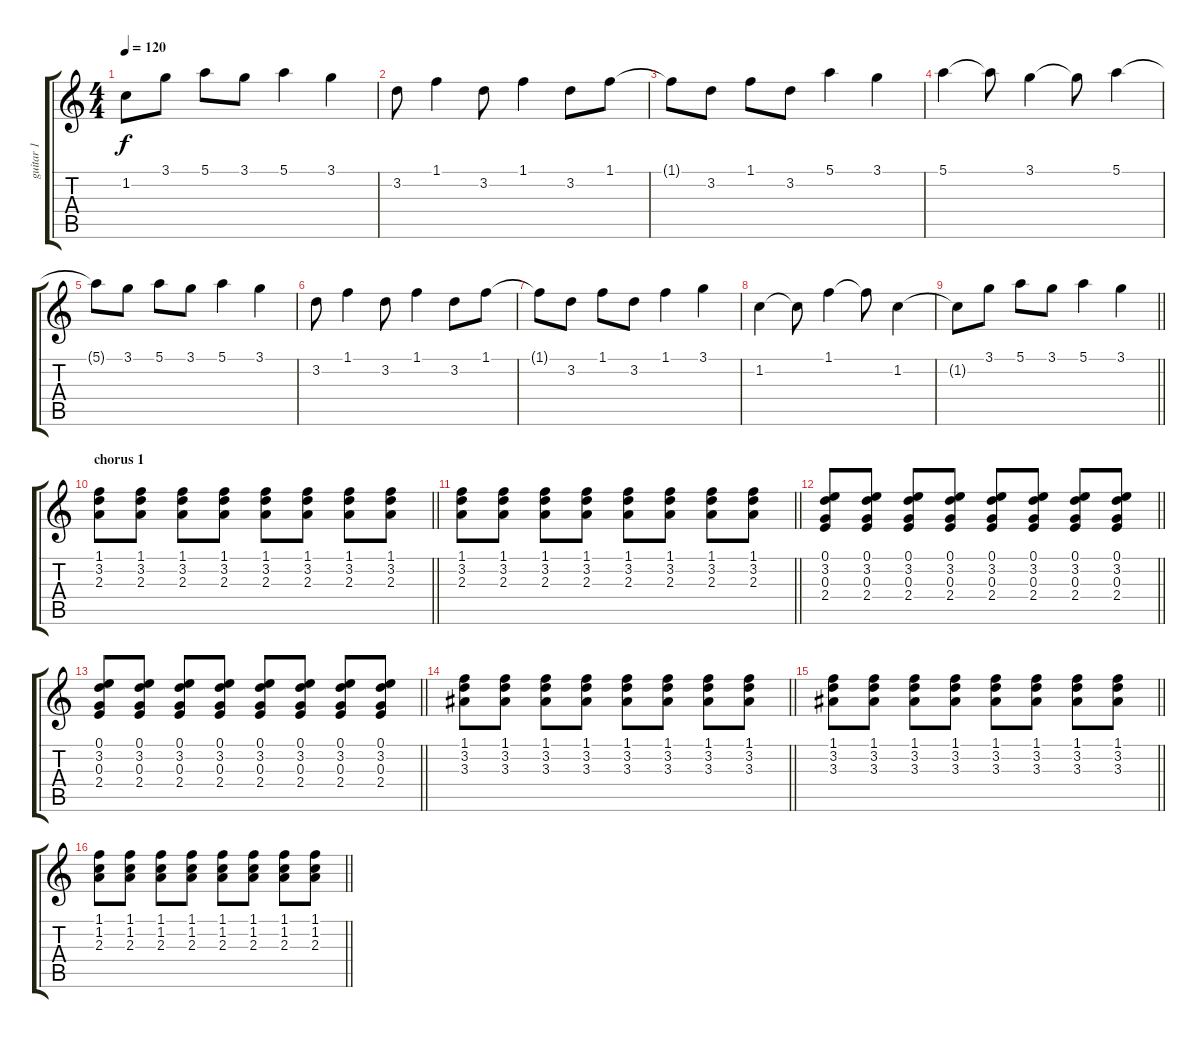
\track ("guitar 1" "guitar 1") {instrument overdrivenguitar}
\staff {score tabs}
\tuning (E4 B3 G3 D3 A2 E2) {hide}
\ts (4 4)
\tempo 120
\clef g2
\ks c
1.2{t}.8{dy f} 3.1.8 5.1.8 3.1.8 5.1.4 3.1.4 |
3.2.8 1.1.4 3.2.8 1.1.4 3.2.8 1.1.8 |
1.1{t}.8 3.2.8 1.1.8 3.2.8 5.1.4 3.1.4 |
5.1.4 5.1{t}.8 3.1.4 3.1{t}.8 5.1.4 |
5.1{t}.8 3.1.8 5.1.8 3.1.8 5.1.4 3.1.4 |
3.2.8 1.1.4 3.2.8 1.1.4 3.2.8 1.1.8 |
1.1{t}.8 3.2.8 1.1.8 3.2.8 1.1.4 3.1.4 |
1.2.4 1.2{t}.8 1.1.4 1.1{t}.8 1.2.4 |
\barLineRight lightlight
1.2{t}.8 3.1.8 5.1.8 3.1.8 5.1.4 3.1.4 |
\section ("" "chorus 1")
\barLineRight lightlight
(1.1 3.2 2.3).8{volume 8 balance 5} (1.1 3.2 2.3).8 (1.1 3.2 2.3).8 (1.1 3.2 2.3).8 (1.1 3.2 2.3).8 (1.1 3.2 2.3).8 (1.1 3.2 2.3).8 (1.1 3.2 2.3).8 |
\barLineRight lightlight
(1.1 3.2 2.3).8 (1.1 3.2 2.3).8 (1.1 3.2 2.3).8 (1.1 3.2 2.3).8 (1.1 3.2 2.3).8 (1.1 3.2 2.3).8 (1.1 3.2 2.3).8 (1.1 3.2 2.3).8 |
\barLineRight lightlight
(0.1 3.2 0.3 2.4).8 (0.1 3.2 0.3 2.4).8 (0.1 3.2 0.3 2.4).8 (0.1 3.2 0.3 2.4).8 (0.1 3.2 0.3 2.4).8 (0.1 3.2 0.3 2.4).8 (0.1 3.2 0.3 2.4).8 (0.1 3.2 0.3 2.4).8 |
\barLineRight lightlight
(0.1 3.2 0.3 2.4).8 (0.1 3.2 0.3 2.4).8 (0.1 3.2 0.3 2.4).8 (0.1 3.2 0.3 2.4).8 (0.1 3.2 0.3 2.4).8 (0.1 3.2 0.3 2.4).8 (0.1 3.2 0.3 2.4).8 (0.1 3.2 0.3 2.4).8 |
\barLineRight lightlight
(1.1 3.2 3.3).8 (1.1 3.2 3.3).8 (1.1 3.2 3.3).8 (1.1 3.2 3.3).8 (1.1 3.2 3.3).8 (1.1 3.2 3.3).8 (1.1 3.2 3.3).8 (1.1 3.2 3.3).8 |
\barLineRight lightlight
(1.1 3.2 3.3).8 (1.1 3.2 3.3).8 (1.1 3.2 3.3).8 (1.1 3.2 3.3).8 (1.1 3.2 3.3).8 (1.1 3.2 3.3).8 (1.1 3.2 3.3).8 (1.1 3.2 3.3).8 |
\barLineRight lightlight
(1.1 1.2 2.3).8 (1.1 1.2 2.3).8 (1.1 1.2 2.3).8 (1.1 1.2 2.3).8 (1.1 1.2 2.3).8 (1.1 1.2 2.3).8 (1.1 1.2 2.3).8 (1.1 1.2 2.3).8
